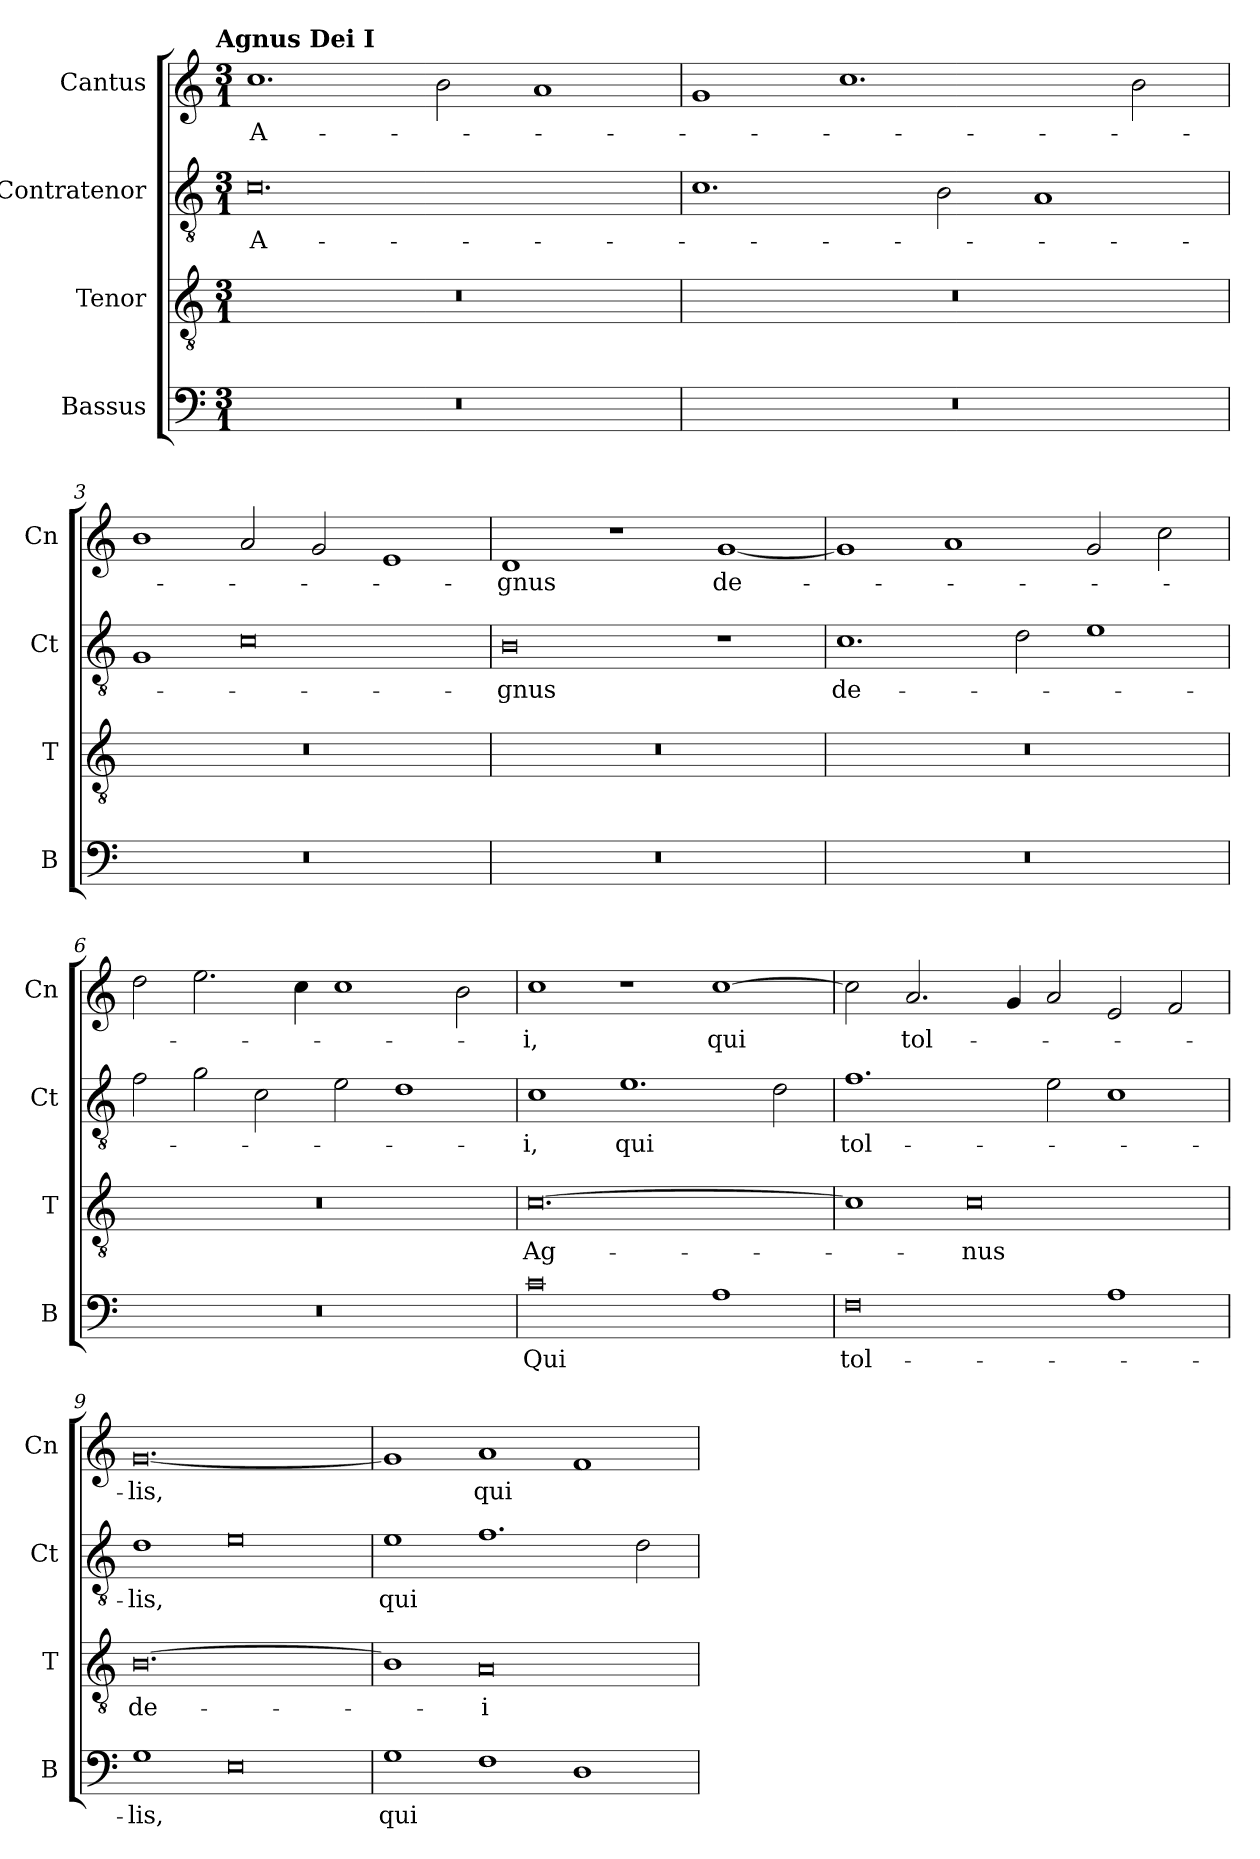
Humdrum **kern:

**kern	**text	**kern	**text	**kern	**text	**kern	**text
*part4	*part4	*part3	*part3	*part2	*part2	*part1	*part1
*staff4	*staff4	*staff3	*staff3	*staff2	*staff2	*staff1	*staff1
*I"Bassus	*	*I"Tenor	*	*I"Contratenor	*	*I"Cantus	*
*I'B	*	*I'T	*	*I'Ct	*	*I'Cn	*
*clefF4	*	*clefGv2	*	*clefGv2	*	*clefG2	*
*k[]	*	*k[]	*	*k[]	*	*k[]	*
!!LO:TX:omd:t=Agnus Dei I
*M3/1	*	*M3/1	*	*M3/1	*	*M3/1	*
*MM384	*	*MM384	*	*MM384	*	*MM384	*
=1	=1	=1	=1	=1	=1	=1	=1
0.r	.	0.r	.	0.c	A-	1.cc	A-
.	.	.	.	.	.	2b\	.
.	.	.	.	.	.	1a	.
=2	=2	=2	=2	=2	=2	=2	=2
0.r	.	0.r	.	1.c	.	1g	.
.	.	.	.	.	.	1.cc	.
.	.	.	.	2B\	.	.	.
.	.	.	.	1A	.	.	.
.	.	.	.	.	.	2b\	.
=3	=3	=3	=3	=3	=3	=3	=3
0.r	.	0.r	.	1G	.	1b	.
.	.	.	.	0c	.	2a/	.
.	.	.	.	.	.	2g/	.
.	.	.	.	.	.	1e	.
=4	=4	=4	=4	=4	=4	=4	=4
0.r	.	0.r	.	0B	-gnus	1d	-gnus
.	.	.	.	.	.	1r	.
.	.	.	.	1r	.	[1g	de-
=5	=5	=5	=5	=5	=5	=5	=5
0.r	.	0.r	.	1.c	de-	1g]	.
.	.	.	.	.	.	1a	.
.	.	.	.	2d\	.	.	.
.	.	.	.	1e	.	2g/	.
.	.	.	.	.	.	2cc\	.
=6	=6	=6	=6	=6	=6	=6	=6
0.r	.	0.r	.	2f\	.	2dd\	.
.	.	.	.	2g\	.	2.ee\	.
.	.	.	.	2c\	.	.	.
.	.	.	.	.	.	4cc\	.
.	.	.	.	2e\	.	1cc	.
.	.	.	.	1d	.	.	.
.	.	.	.	.	.	2b\	.
=7	=7	=7	=7	=7	=7	=7	=7
0c	Qui	[0.c	Ag-	1c	-i,	1cc	-i,
.	.	.	.	1.e	qui	1r	.
1A	.	.	.	.	.	[1cc	qui
.	.	.	.	2d\	.	.	.
=8	=8	=8	=8	=8	=8	=8	=8
0F	tol-	1c]	.	1.f	tol-	2cc\]	.
.	.	.	.	.	.	2.a/	tol-
.	.	0c	-nus	.	.	.	.
.	.	.	.	.	.	4g/	.
.	.	.	.	2e\	.	2a/	.
1A	.	.	.	1c	.	2e/	.
.	.	.	.	.	.	2f/	.
=9	=9	=9	=9	=9	=9	=9	=9
1G	-lis,	[0.B	de-	1d	-lis,	[0.g	-lis,
0E	.	.	.	0e	.	.	.
=10	=10	=10	=10	=10	=10	=10	=10
1G	qui	1B]	.	1e	qui	1g]	.
1F	.	0A	-i	1.f	.	1a	qui
1D	.	.	.	.	.	1f	.
.	.	.	.	2d\	.	.	.
=	=	=	=	=	=	=	=
*-	*-	*-	*-	*-	*-	*-	*-
